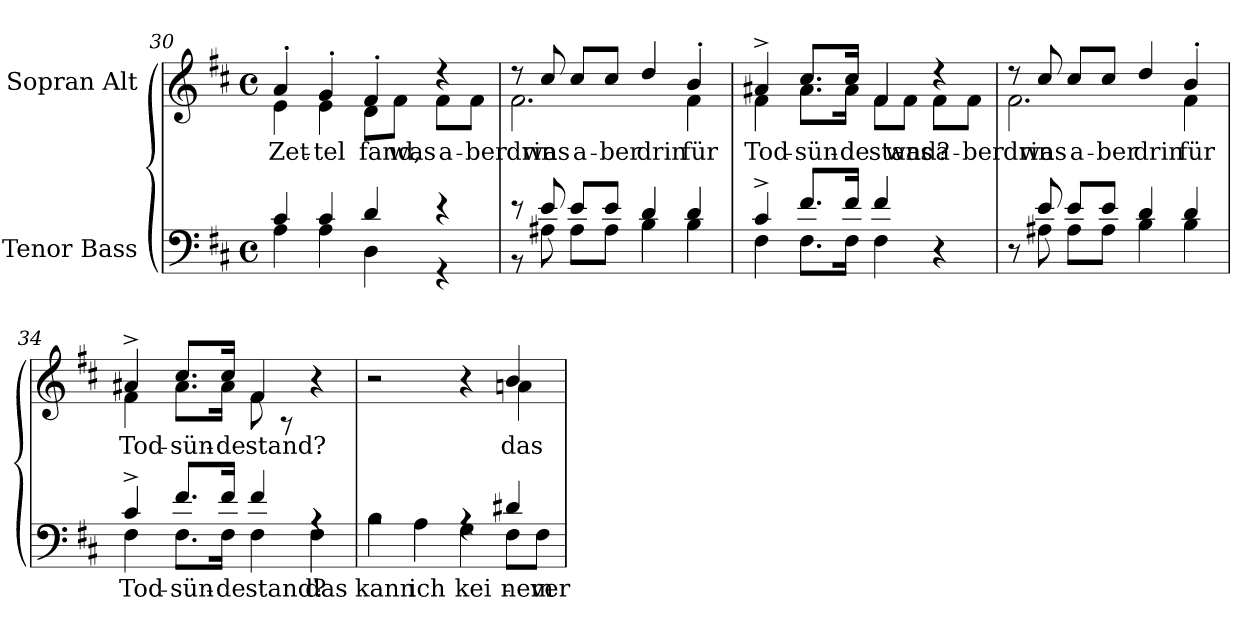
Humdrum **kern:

**kern	**text	**kern	**text
*part2	*part2	*part1	*part1
*staff2	*staff2	*staff1	*staff1
*I"Tenor Bass	*	*I"Sopran Alt	*
*clefF4	*	*clefG2	*
*k[f#c#]	*	*k[f#c#]	*
*M4/4	*	*M4/4	*
*met(c)	*	*met(c)	*
=30	=30	=30	=30
*^	*	*^	*
4c#/	4A\	.	4a'/	4e\	Zet-
4c#/	4A\	.	4g'/	4e\	-tel
4d/	4D\	.	4f#'/	8d\L	fand,
.	.	.	.	8f#\J	was
4r	4r	.	4r	8f#\L	a-
.	.	.	.	8f#\J	-ber
!!LO:LB:g=z	!!
=31	=31	=31	=31	=31	=31
8r	8r	.	8r	2.f#\	drin
8e/	8A#X\	.	8cc#/	.	was
8e/L	8A#\L	.	8cc#/L	.	a-
8e/J	8A#\J	.	8cc#/J	.	-ber
4d/	4B\	.	4dd/	.	drin
4d/	4B\	.	4b'/	4f#\	für
=32	=32	=32	=32	=32	=32
4c#^/	4F#\	.	4a#X^/	4f#\	Tod-
8.f#/L	8.F#\L	.	8.cc#/L	8.a#\L	-sün-
16f#/Jk	16F#\Jk	.	16cc#/Jk	16a#\Jk	-de
4f#/	4F#\	.	4f#/	8f#\L	stand?
.	.	.	.	8f#\J	was
4r	4ryy	.	4r	8f#\L	a-
.	.	.	.	8f#\J	-ber
=33	=33	=33	=33	=33	=33
8r	8ryy	.	8r	2.f#\	drin
8e/	8A#X\	.	8cc#/	.	was
8e/L	8A#\L	.	8cc#/L	.	a-
8e/J	8A#\J	.	8cc#/J	.	-ber
4d/	4B\	.	4dd/	.	drin
4d/	4B\	.	4b'/	4f#\	für
!!LO:LB:g=z	!!
=34	=34	=34	=34	=34	=34
4c#^/	4F#\	Tod-	4a#X^/	4f#\	Tod-
8.f#/L	8.F#\L	-sün-	8.cc#/L	8.a#\L	-sün-
16f#/Jk	16F#\Jk	-de	16cc#/Jk	16a#\Jk	-de
4f#/	4F#\	stand?	4f#/	8f#\	stand?
.	.	.	.	8r	.
4rA	4F#\	das	4r	4ryy	.
=35	=35	=35	=35	=35	=35
2rA	4B\	kann	2r	2ryy	.
.	4A\	ich	.	.	.
4rA	4G\	kei-	4r	4ryy	.
4d#X/	8F#\L	-nem	4b/	4an\	das
.	8F#\J	ver-	.	.	.
*v	*v	*	*	*	*
*	*	*v	*v	*
=	=	=	=
*-	*-	*-	*-
